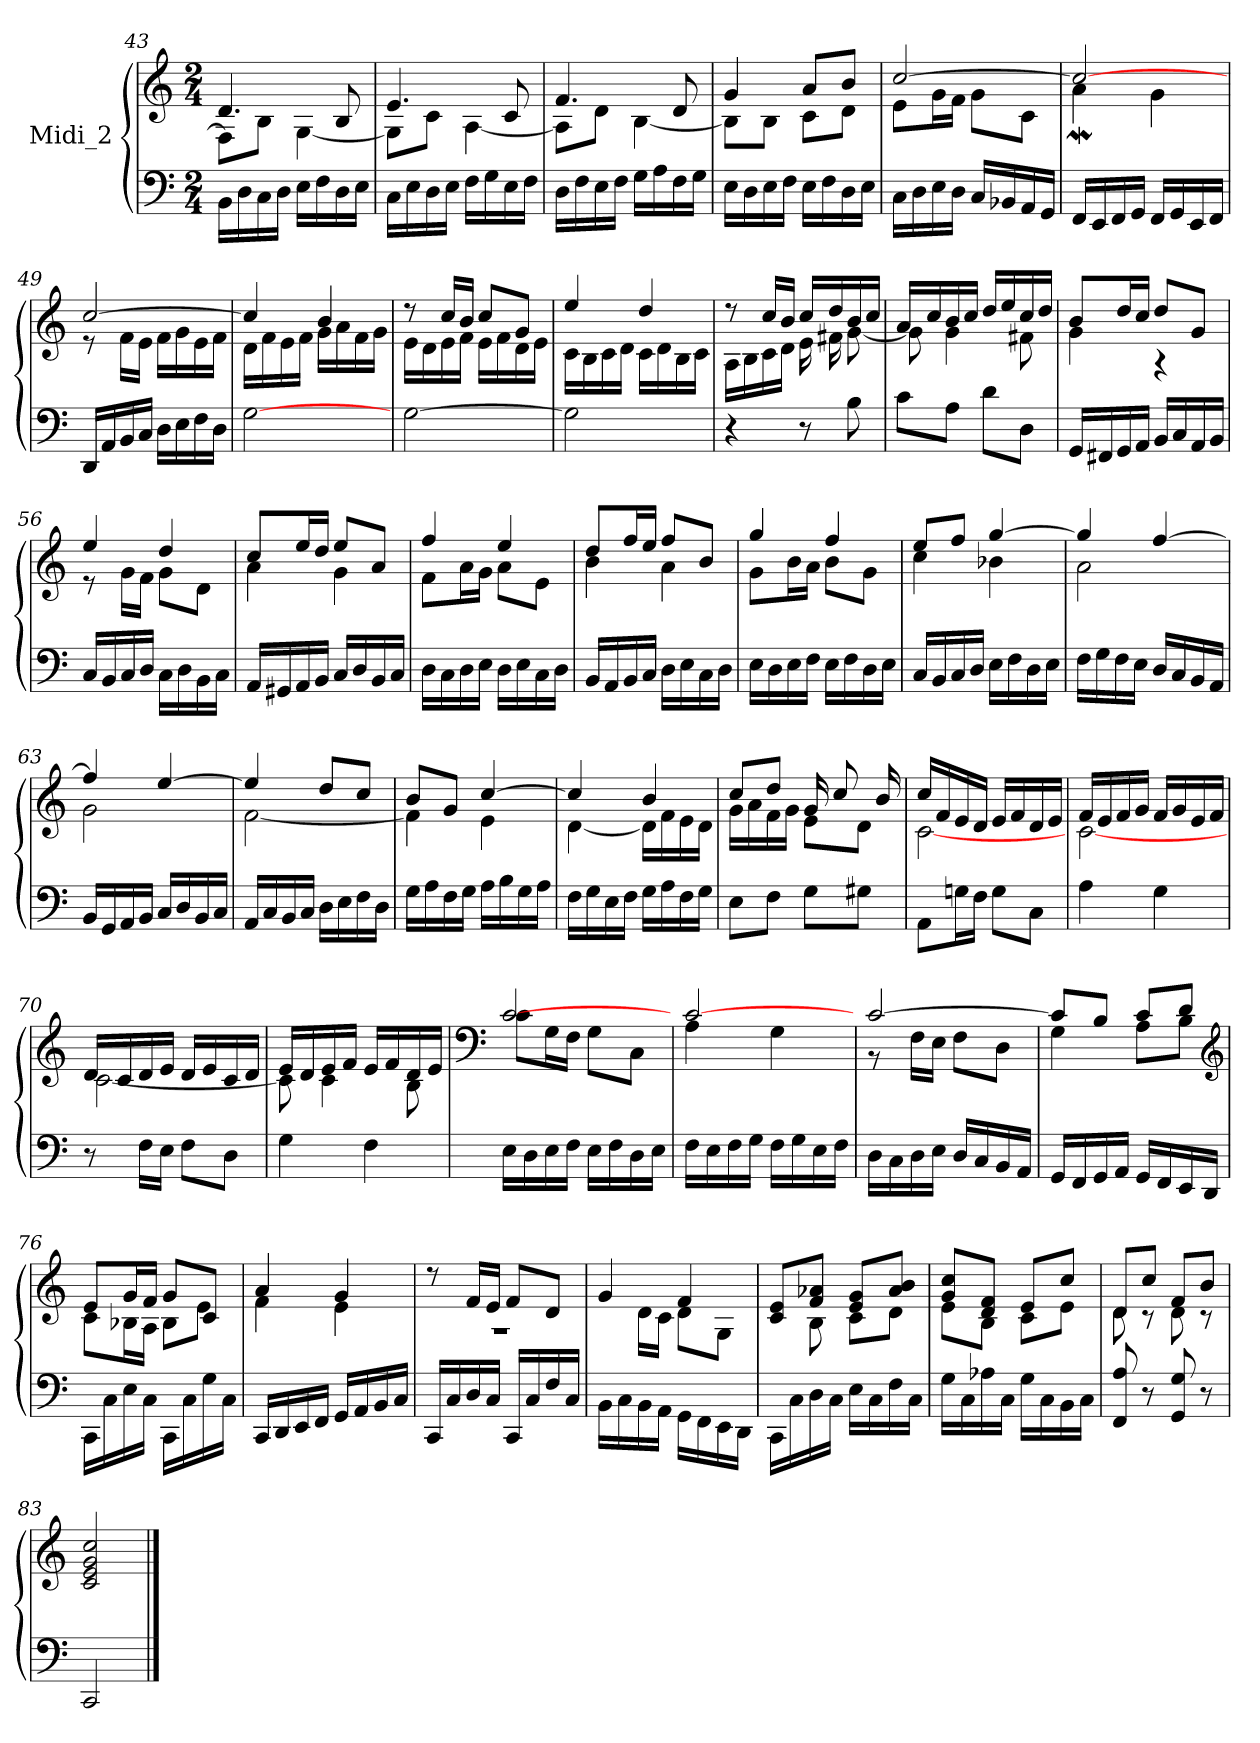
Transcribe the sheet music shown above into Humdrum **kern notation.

**kern	**kern
*part1	*part1
*staff2	*staff1
*I"Midi_2	*
*clefF4	*clefG2
*k[]	*k[]
*C:	*C:
*M2/4	*M2/4
=43	=43
*	*^
16BB\LL	4.d/	8F#\L]
16D\	.	.
16C\	.	8B\J
16D\JJ	.	.
16ELL	.	[4G\
16F	.	.
16D	8B/	.
16EJJ	.	.
=44	=44	=44
16CLL	4.e/	8G\L]
16E	.	.
16D	.	8c\J
16EJJ	.	.
16FLL	.	[4A\
16G	.	.
16E	8c/	.
16FJJ	.	.
=45	=45	=45
16DLL	4.f/	8A\L]
16F	.	.
16E	.	8d\J
16FJJ	.	.
16GLL	.	[4B\
16A	.	.
16F	8d/	.
16GJJ	.	.
=46	=46	=46
16ELL	4g/	8B\L]
16D	.	.
16E	.	8B\J
16FJJ	.	.
16ELL	8a/L	8c\L
16F	.	.
16D	8b/J	8d\J
16EJJ	.	.
=47	=47	=47
16CLL	[2cc/	8e\L
16D	.	.
16E	.	16g\L
16DJJ	.	16f\JJ
16CLL	.	8g\L
16BB-X	.	.
16AA	.	8c\J
16GGJJ	.	.
!!LO:LB:g=z	!!
=48	=48	=48
16FFLL	2cc/_	4aW\
16EE	.	.
16FF	.	.
16GGJJ	.	.
16FFLL	.	4g\
16GG	.	.
16EE	.	.
16FFJJ	.	.
=49	=49	=49
16DDLL	[2cc/	8r
16AA	.	.
16BB	.	16f\LL
16CJJ	.	16e\JJ
16DLL	.	16f\LL
16E	.	16g\
16F	.	16e\
16DJJ	.	16f\JJ
=50	=50	=50
[2G	4cc/]	16d\LL
.	.	16f\
.	.	16e\
.	.	16f\JJ
.	4b/	16g\LL
.	.	16a\
.	.	16f\
.	.	16g\JJ
=51	=51	=51
[2G	8r	16e\LL
.	.	16d\
.	16cc/LL	16e\
.	16b/JJ	16f\JJ
.	8cc/L	16e\LL
.	.	16f\
.	8g/J	16d\
.	.	16e\JJ
=52	=52	=52
2G]	4ee/	16c\LL
.	.	16B\
.	.	16c\
.	.	16d\JJ
.	4dd/	16c\LL
.	.	16d\
.	.	16B\
.	.	16c\JJ
=53	=53	=53
4r	8r	16A\LL
.	.	16B\
.	16cc/LL	16c\
.	16b/JJ	16d\JJ
8r	16cc/LL	16e\LL
.	16dd/	16f#X\
8B	16b/	[8g\J
.	16cc/JJ	.
!!LO:LB:g=z	!!
=54	=54	=54
8cL	16a/LL	8g\]
.	16cc/	.
8AJ	16b/	4g\
.	16cc/JJ	.
8dL	16dd/LL	.
.	16ee/	.
8DJ	16cc/	8f#X\
.	16dd/JJ	.
=55	=55	=55
16GGLL	8b/L	4g\
16FF#X	.	.
16GG	16dd/L	.
16AAJJ	16cc/JJ	.
16BBLL	8dd/L	4r
16C	.	.
16AA	8g/J	.
16BBJJ	.	.
=56	=56	=56
16CLL	4ee/	8r
16BB	.	.
16C	.	16g\LL
16DJJ	.	16f\JJ
16C\LL	4dd/	8g\L
16D\	.	.
16BB\	.	8d\J
16C\JJ	.	.
=57	=57	=57
16AALL	8cc/L	4a\
16GG#X	.	.
16AA	16ee/L	.
16BBJJ	16dd/JJ	.
16CLL	8ee/L	4g\
16D	.	.
16BB	8a/J	.
16CJJ	.	.
=58	=58	=58
16DLL	4ff/	8f\L
16C	.	.
16D	.	16a\L
16EJJ	.	16g\JJ
16DLL	4ee/	8a\L
16E	.	.
16C	.	8e\J
16DJJ	.	.
=59	=59	=59
16BBLL	8dd/L	4b\
16AA	.	.
16BB	16ff/L	.
16CJJ	16ee/JJ	.
16DLL	8ff/L	4a\
16E	.	.
16C	8b/J	.
16DJJ	.	.
!!LO:LB:g=z	!!
=60	=60	=60
16ELL	4gg/	8g\L
16D	.	.
16E	.	16b\L
16FJJ	.	16a\JJ
16ELL	4ff/	8b\L
16F	.	.
16D	.	8g\J
16EJJ	.	.
=61	=61	=61
16CLL	8ee/L	4cc\
16BB	.	.
16C	8ff/J	.
16DJJ	.	.
16ELL	[4gg/	4b-X\
16F	.	.
16D	.	.
16EJJ	.	.
=62	=62	=62
16FLL	4gg/]	2a\
16G	.	.
16F	.	.
16EJJ	.	.
16DLL	[4ff/	.
16C	.	.
16BB	.	.
16AAJJ	.	.
=63	=63	=63
16BBLL	4ff/]	2g\
16GG	.	.
16AA	.	.
16BBJJ	.	.
16CLL	[4ee/	.
16D	.	.
16BB	.	.
16CJJ	.	.
=64	=64	=64
16AALL	4ee/]	[2f\
16C	.	.
16BB	.	.
16CJJ	.	.
16DLL	8dd/L	.
16E	.	.
16F	8cc/J	.
16DJJ	.	.
=65	=65	=65
16GLL	8b/L	4f\]
16A	.	.
16F	8g/J	.
16GJJ	.	.
16ALL	[4cc/	4e\
16B	.	.
16G	.	.
16AJJ	.	.
!!LO:LB:g=z	!!
=66	=66	=66
16FLL	4cc/]	[4d\
16G	.	.
16E	.	.
16FJJ	.	.
16GLL	4b/	16d\LL]
16A	.	16f\
16F	.	16e\
16GJJ	.	16d\JJ
=67	=67	=67
8EL	8cc/L	16g\LL
.	.	16a\
8FJ	8dd/J	16f\
.	.	16g\JJ
8GL	16g/LL	8e\L
.	8cc/	.
8G#XJ	.	8d\J
.	16b/J	.
=68	=68	=68
8AAL	16cc/LL	[2c\
.	16f/	.
16GnL	16e/	.
16FJJ	16d/JJ	.
8GL	16e/LL	.
.	16f/	.
8CJ	16d/	.
.	16e/JJ	.
=69	=69	=69
4A	16f/LL	[2c\
.	16e/	.
.	16f/	.
.	16g/JJ	.
4G	16f/LL	.
.	16g/	.
.	16e/	.
.	16f/JJ	.
=70	=70	=70
8r	16d/LL	[2c\
.	16c/	.
16FLL	16d/	.
16EJJ	16e/JJ	.
8FL	16d/LL	.
.	16e/	.
8DJ	16c/	.
.	16d/JJ	.
=71	=71	=71
4G	16e/LL	8c\]
.	16d/	.
.	16e/	4c\
.	16f/JJ	.
4F	16e/LL	.
.	16f/	.
.	16d/	8B\
.	16e/JJ	.
!!LO:LB:g=z	!!
=72	=72	=72
*	*clefF4	*
16ELL	[2c/	8c\L
16D	.	.
16E	.	16G\L
16FJJ	.	16F\JJ
16ELL	.	8G\L
16F	.	.
16D	.	8C\J
16EJJ	.	.
=73	=73	=73
16FLL	[2c/	4A\
16E	.	.
16F	.	.
16GJJ	.	.
16FLL	.	4G\
16G	.	.
16E	.	.
16FJJ	.	.
=74	=74	=74
16DLL	[2c/	8r
16C	.	.
16D	.	16F\LL
16EJJ	.	16E\JJ
16DLL	.	8F\L
16C	.	.
16BB	.	8D\J
16AAJJ	.	.
=75	=75	=75
16GGLL	8c/L]	4G\
16FF	.	.
16GG	8B/J	.
16AAJJ	.	.
16GGLL	8c/L	8A\L
16FF	.	.
16EE	8d/J	8B\J
16DDJJ	.	.
*	*clefG2	*
=76	=76	=76
16CC\LL	8e/L	8c\L
16C\	.	.
16E\	16g/L	16B-X\L
16C\JJ	16f/JJ	16A\JJ
16CC\LL	8g/L	8B-\L
16C\	.	.
16G\	8c/J	8e\J
16C\JJ	.	.
=77	=77	=77
16CCLL	4a/	4f\
16DD	.	.
16EE	.	.
16FFJJ	.	.
16GGLL	4g/	4e\
16AA	.	.
16BB	.	.
16CJJ	.	.
!!LO:LB:g=z	!!
=78	=78	=78
!	!	!LO:N:vis=1
16CCLL	8r	2r
16C	.	.
16D	16f/LL	.
16CJJ	16e/JJ	.
16CCLL	8f/L	.
16C	.	.
16F	8d/J	.
16CJJ	.	.
=79	=79	=79
16BB\LL	4g/	8ryy
16C\	.	.
16BB\	.	16d\LL
16AA\JJ	.	16c\JJ
16GG\LL	4f/	8d\L
16FF\	.	.
16EE\	.	8G\J
16DD\JJ	.	.
=80	=80	=80
16CC\LL	8c/ 8e/L	8ryy
16C\	.	.
16D\	8f/ 8a-X/J	8B\
16C\JJ	.	.
16ELL	8e/ 8g/L	8c\L
16C	.	.
16F	8a-/ 8b/J	8d\J
16CJJ	.	.
=81	=81	=81
16GLL	8g/ 8cc/L	8e\L
16C	.	.
16A-X	8d/ 8f/J	8B\J
16CJJ	.	.
16G\LL	8e/L	8c\L
16C\	.	.
16BB\	8cc/J	8e\J
16C\JJ	.	.
=82	=82	=82
8FF 8A	8d/L	8d\
8r	8cc/J	8r
8GG 8G	8f/L	8d\
8r	8b/J	8r
=83	=83	=83
!	!	!LO:N:vis=1
2CC	2c/ 2e/ 2g/ 2cc/	2ryy
*	*v	*v
==	==
*-	*-
